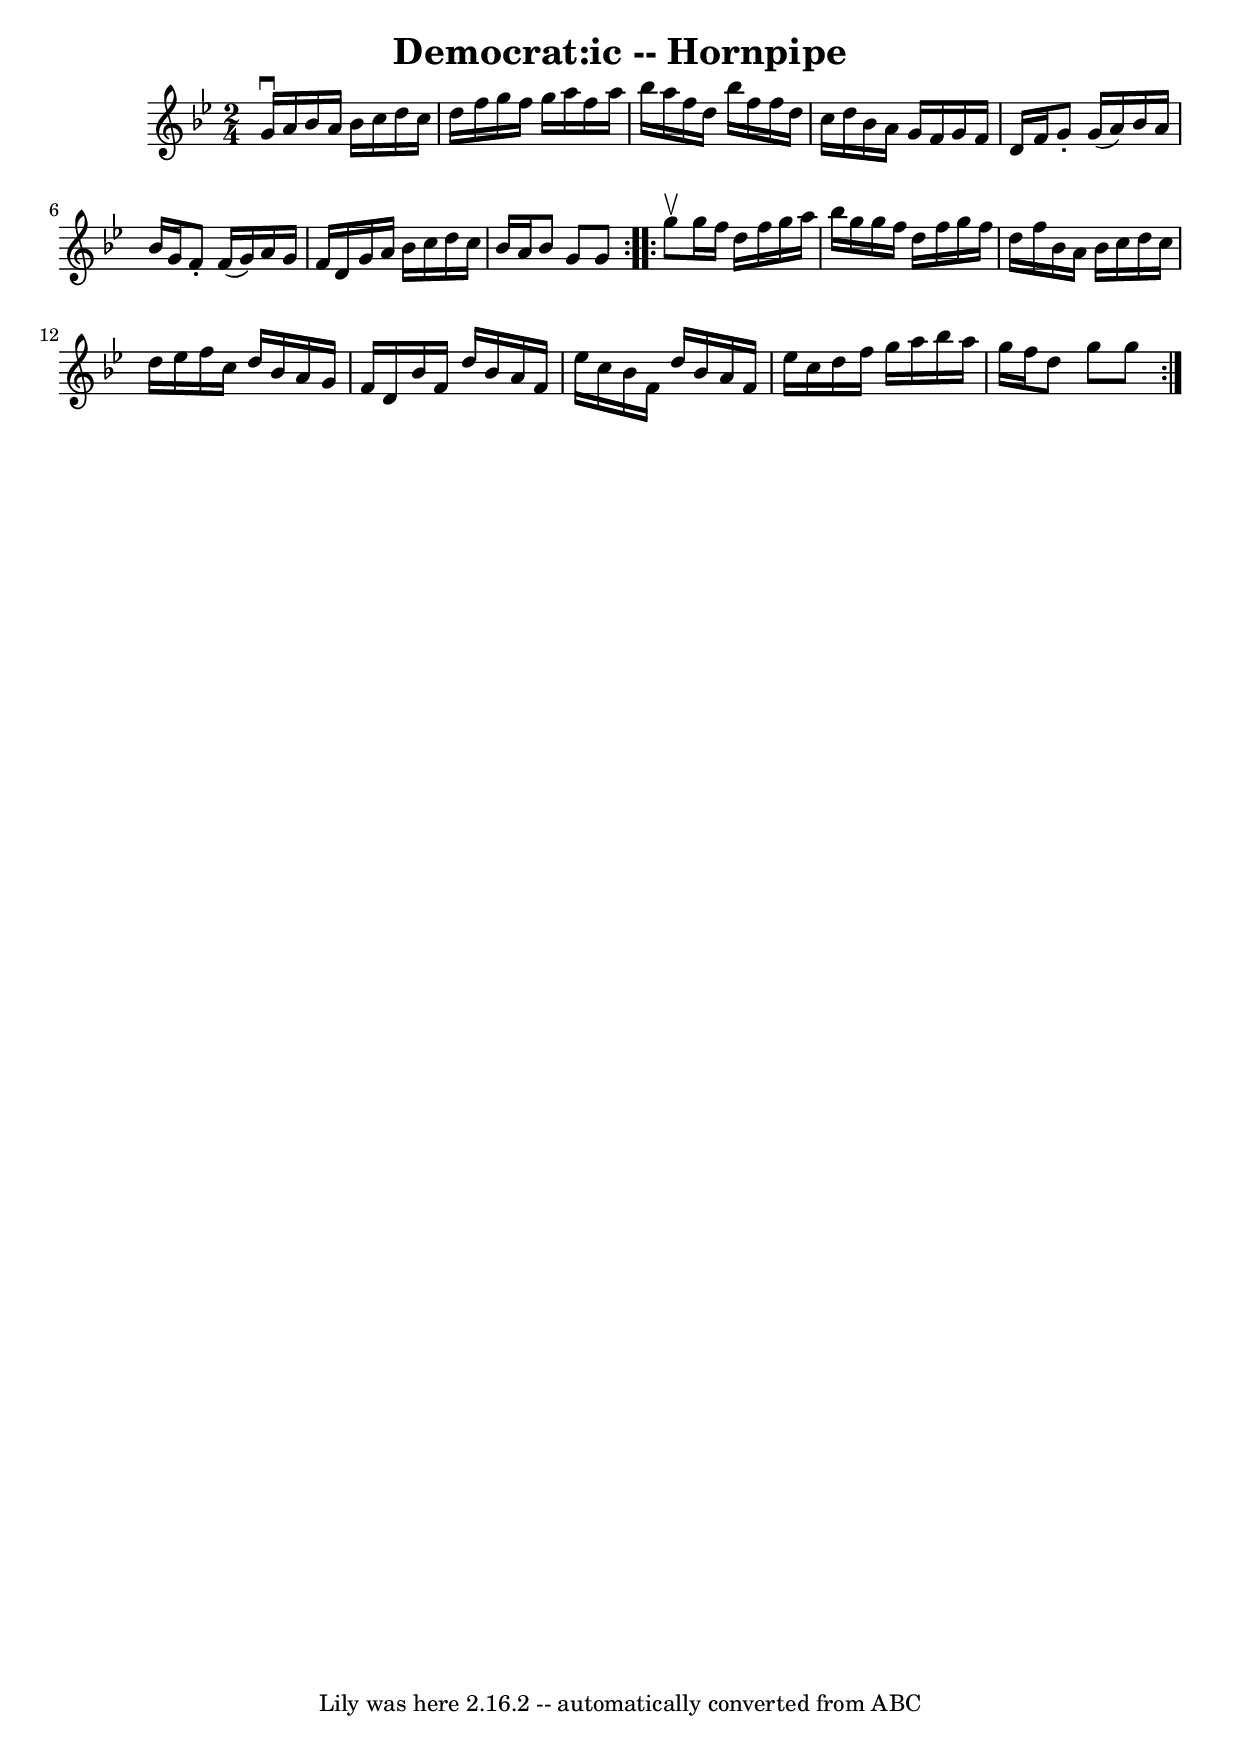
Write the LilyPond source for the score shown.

\version "2.16.2"
\include "Mammoth.ily"
\header {
	%% book = "Cole's 1000 Fiddle Tunes"
	crossRefNumber = "1"
	footnotes = ""
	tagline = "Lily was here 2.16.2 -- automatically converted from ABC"
	title = "Democrat:ic -- Hornpipe"
}
voicedefault =  {


\repeat volta 2 {
\time 2/4 
\key g \minor g'16^\downbow a'16  |
 bes'16 a'16    
bes'16 c''16 d''16 c''16 d''16 f''16  |
 g''16 f''16  
 g''16 a''16 f''16 a''16 bes''16 a''16  |
 f''16    
d''16 bes''16 f''16 f''16 d''16 c''16 d''16  |
   
bes'16 a'16 g'16 f'16 g'16 f'16 d'16 f'16  |
     
g'8 -. g'16 (a'16) bes'16 a'16 bes'16 g'16  |
 f'8 
-. f'16 (g'16) a'16 g'16 f'16 d'16  |
 g'16 a'16  
 bes'16 c''16 d''16 c''16 bes'16 a'16  |
 bes'8 g'8  
 g'8  }     \repeat volta 2 { g''8^\upbow |
 g''16 f''16    
d''16 f''16 g''16 a''16 bes''16 g''16  |
 g''16 f''16 
 d''16 f''16 g''16 f''16 d''16 f''16  |
 bes'16    
a'16 bes'16 c''16 d''16 c''16 d''16 ees''16  |
 f''16 
 c''16 d''16 bes'16 a'16 g'16 f'16 d'16  |
     
bes'16 f'16 d''16 bes'16 a'16 f'16 ees''16 c''16  |
 
 bes'16 f'16 d''16 bes'16 a'16 f'16 ees''16 c''16  
|
 d''16 f''16 g''16 a''16 bes''16 a''16 g''16    
f''16  |
 d''8 g''8 g''8  }   
}

\score{
    <<

	\context Staff="default"
	{
	    \voicedefault 
	}

    >>
	\layout {
	}
	\midi {}
}
